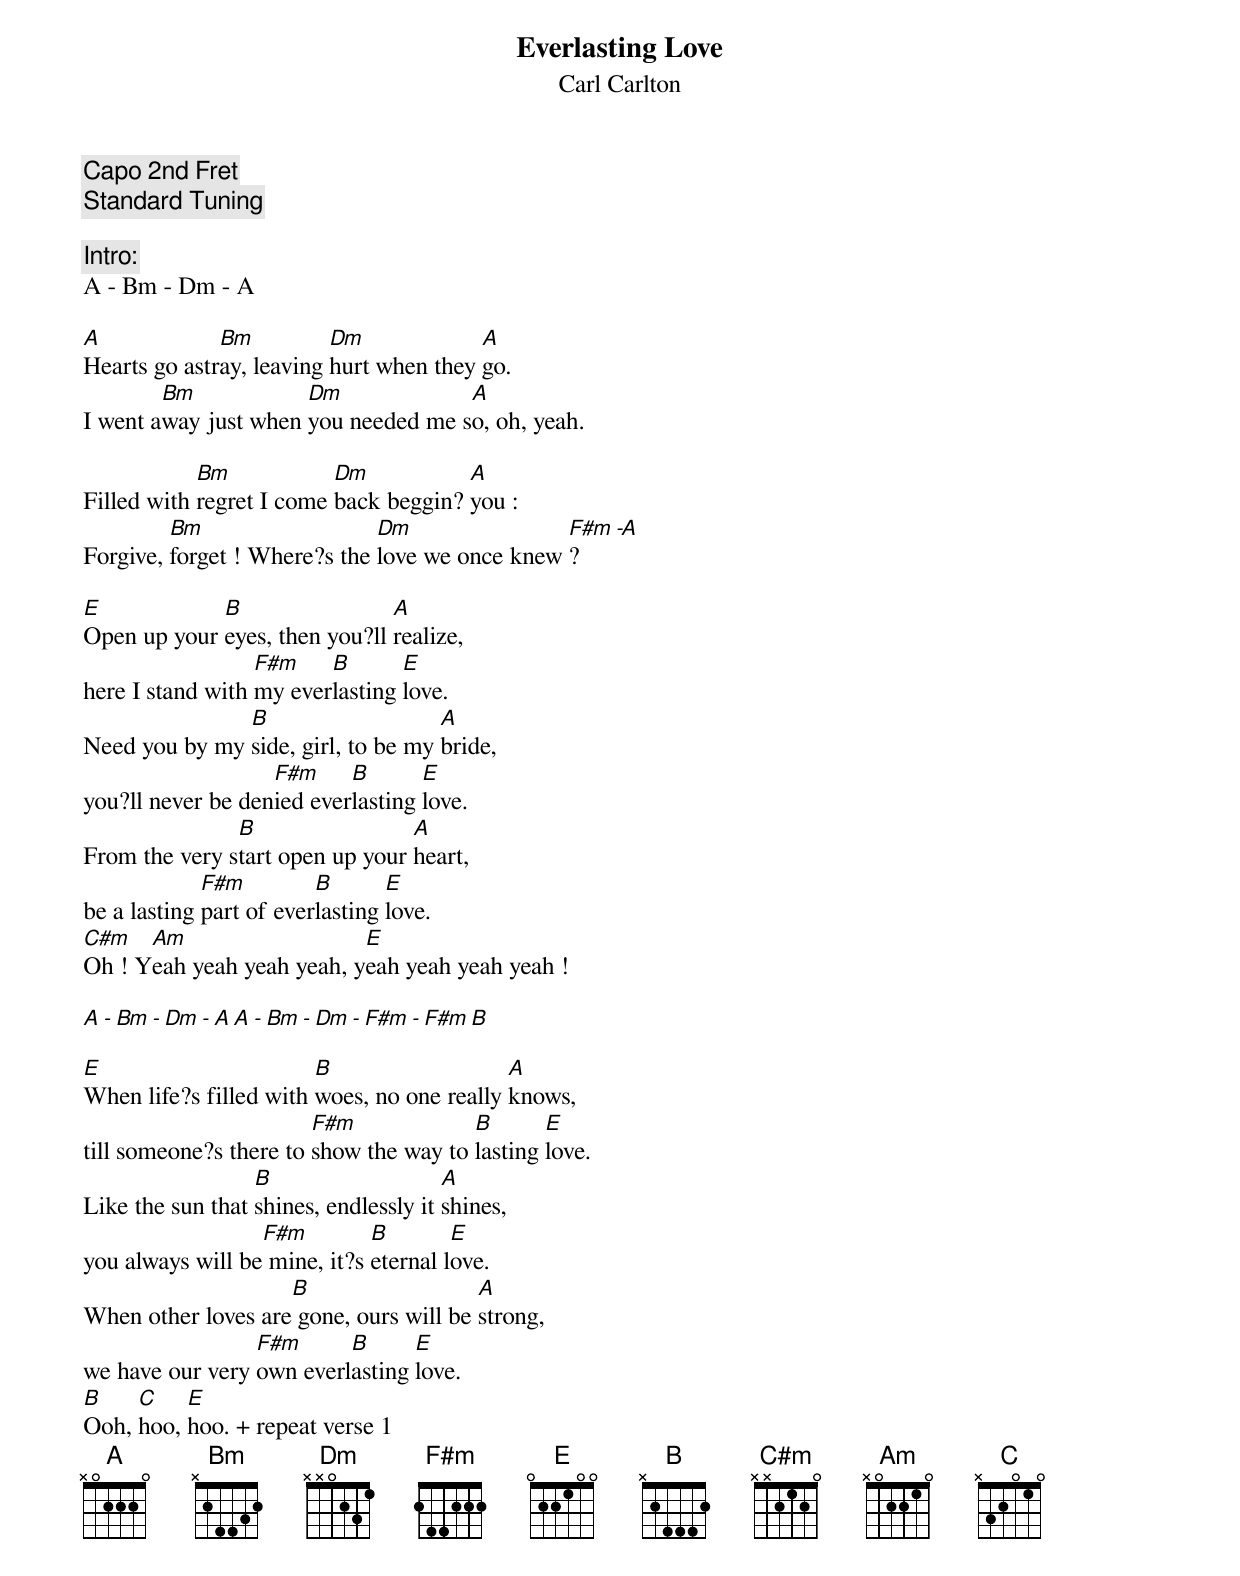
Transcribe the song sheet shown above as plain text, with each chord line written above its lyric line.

{t:Everlasting Love}
{st:Carl Carlton}

Capo 2nd Fret
Standard Tuning

Intro:
A - Bm - Dm - A

A             Bm          Dm             A
Hearts go astray, leaving hurt when they go.
        Bm            Dm             A
I went away just when you needed me so, oh, yeah.

            Bm            Dm           A
Filled with regret I come back beggin? you :
         Bm                   Dm                F#m -A
Forgive, forget ! Where?s the love we once knew ?

E            B                 A
Open up your eyes, then you?ll realize,
                  F#m    B       E
here I stand with my everlasting love.
               B                    A
Need you by my side, girl, to be my bride,
                   F#m     B       E
you?ll never be denied everlasting love.
               B                 A
From the very start open up your heart,
             F#m         B       E
be a lasting part of everlasting love.
C#m   Am                   E
Oh ! Yeah yeah yeah yeah, yeah yeah yeah yeah !

A - Bm - Dm - A A - Bm - Dm - F#m - F#m B

E                       B                   A
When life?s filled with woes, no one really knows,
                        F#m             B       E
till someone?s there to show the way to lasting love.
                  B                    A
Like the sun that shines, endlessly it shines,
                  F#m         B        E
you always will be mine, it?s eternal love.
                    B                   A
When other loves are gone, ours will be strong,
                 F#m      B      E
we have our very own everlasting love.
B    C    E
Ooh, hoo, hoo. + repeat verse 1
